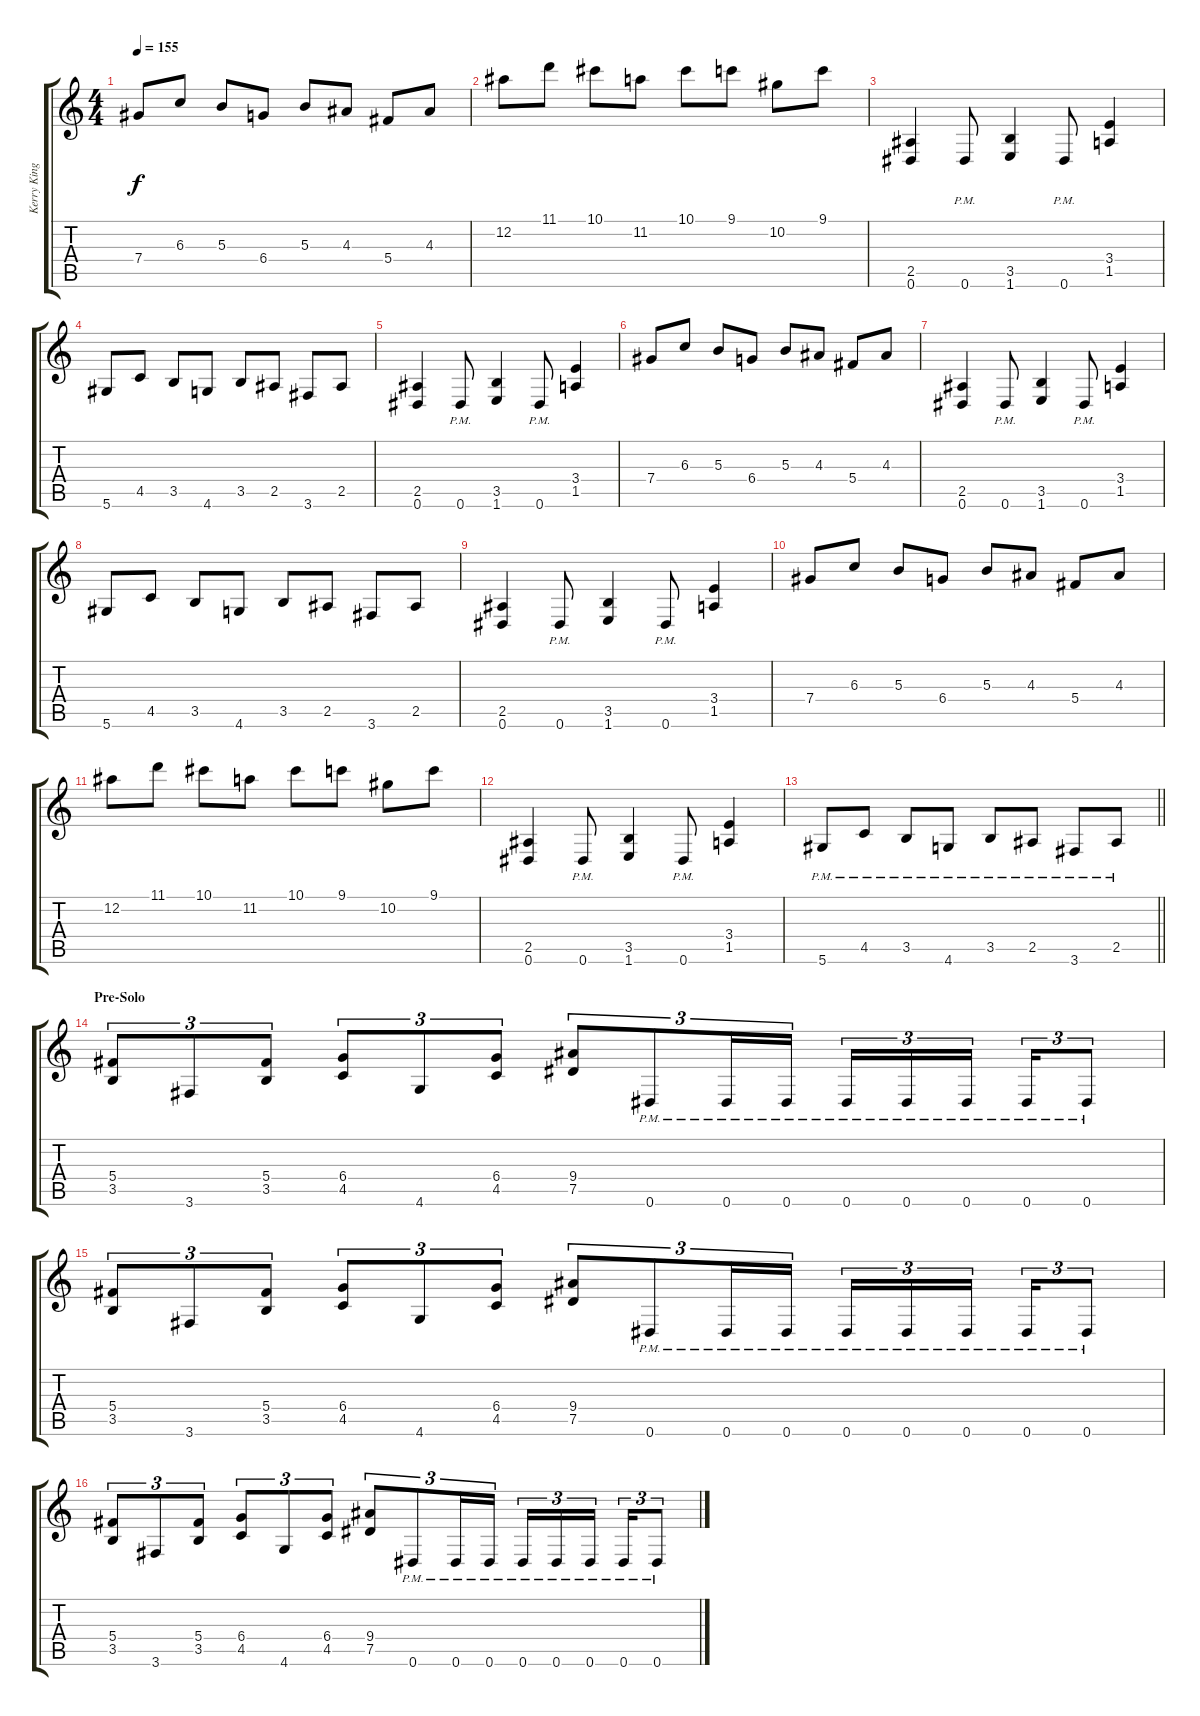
\track ("Kerry King (Lead)" "Kerry King") {instrument distortionguitar}
\staff {score tabs}
\tuning (Eb4 Bb3 Gb3 Db3 Ab2 Eb2) {hide}
\ts (4 4)
\tempo 155
\clef g2
\ks c
7.4.8{dy f} 6.3.8 5.3.8 6.4.8 5.3.8 4.3.8 5.4.8 4.3.8 |
12.2.8 11.1.8 10.1.8 11.2.8 10.1.8 9.1.8 10.2.8 9.1.8 |
(2.5 0.6).4 0.6{pm}.8 (3.5 1.6).4 0.6{pm}.8 (3.4 1.5).4 |
5.6.8 4.5.8 3.5.8 4.6.8 3.5.8 2.5.8 3.6.8 2.5.8 |
(2.5 0.6).4 0.6{pm}.8 (3.5 1.6).4 0.6{pm}.8 (3.4 1.5).4 |
7.4.8 6.3.8 5.3.8 6.4.8 5.3.8 4.3.8 5.4.8 4.3.8 |
(2.5 0.6).4 0.6{pm}.8 (3.5 1.6).4 0.6{pm}.8 (3.4 1.5).4 |
5.6.8 4.5.8 3.5.8 4.6.8 3.5.8 2.5.8 3.6.8 2.5.8 |
(2.5 0.6).4 0.6{pm}.8 (3.5 1.6).4 0.6{pm}.8 (3.4 1.5).4 |
7.4.8 6.3.8 5.3.8 6.4.8 5.3.8 4.3.8 5.4.8 4.3.8 |
12.2.8 11.1.8 10.1.8 11.2.8 10.1.8 9.1.8 10.2.8 9.1.8 |
(2.5 0.6).4 0.6{pm}.8 (3.5 1.6).4 0.6{pm}.8 (3.4 1.5).4 |
\barLineRight lightlight
5.6{pm}.8 4.5{pm}.8 3.5{pm}.8 4.6{pm}.8 3.5{pm}.8 2.5{pm}.8 3.6{pm}.8 2.5{pm}.8 |
\section ("" "Pre-Solo")
(5.4 3.5).8{tu (3 2)} 3.6.8{tu (3 2)} (5.4 3.5).8{tu (3 2)} (6.4 4.5).8{tu (3 2)} 4.6.8{tu (3 2)} (6.4 4.5).8{tu (3 2)} (9.4 7.5).8{tu (3 2)} 0.6{pm}.8{tu (3 2)} 0.6{pm}.16{tu (3 2)} 0.6{pm}.16{tu (3 2)} 0.6{pm}.16{tu (3 2)} 0.6{pm}.16{tu (3 2)} 0.6{pm}.16{tu (3 2) beam splitsecondary} 0.6{pm}.16{tu (3 2)} 0.6{pm}.8{tu (3 2)} |
(5.4 3.5).8{tu (3 2)} 3.6.8{tu (3 2)} (5.4 3.5).8{tu (3 2)} (6.4 4.5).8{tu (3 2)} 4.6.8{tu (3 2)} (6.4 4.5).8{tu (3 2)} (9.4 7.5).8{tu (3 2)} 0.6{pm}.8{tu (3 2)} 0.6{pm}.16{tu (3 2)} 0.6{pm}.16{tu (3 2)} 0.6{pm}.16{tu (3 2)} 0.6{pm}.16{tu (3 2)} 0.6{pm}.16{tu (3 2) beam splitsecondary} 0.6{pm}.16{tu (3 2)} 0.6{pm}.8{tu (3 2)} |
(5.4 3.5).8{tu (3 2)} 3.6.8{tu (3 2)} (5.4 3.5).8{tu (3 2)} (6.4 4.5).8{tu (3 2)} 4.6.8{tu (3 2)} (6.4 4.5).8{tu (3 2)} (9.4 7.5).8{tu (3 2)} 0.6{pm}.8{tu (3 2)} 0.6{pm}.16{tu (3 2)} 0.6{pm}.16{tu (3 2)} 0.6{pm}.16{tu (3 2)} 0.6{pm}.16{tu (3 2)} 0.6{pm}.16{tu (3 2) beam splitsecondary} 0.6{pm}.16{tu (3 2)} 0.6{pm}.8{tu (3 2)}
